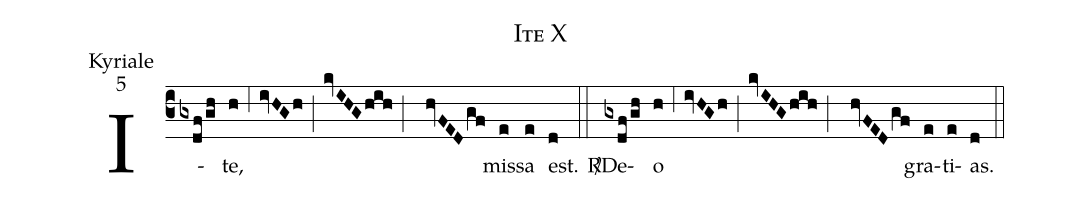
name:Ite X;
office-part:Kyriale;
mode:5;
%%
(c3) I(gxdf/gh)te,(h;6ivHGh;kvIHGhih; hvFEDgf) mis(e)sa(e) est.(d)(::)<sp>R/</sp>De(gxdf/gh)o(h;6ivHGh;kvIHGhih; hvFEDgf) gra(e)ti(e)as.(d) (::)
